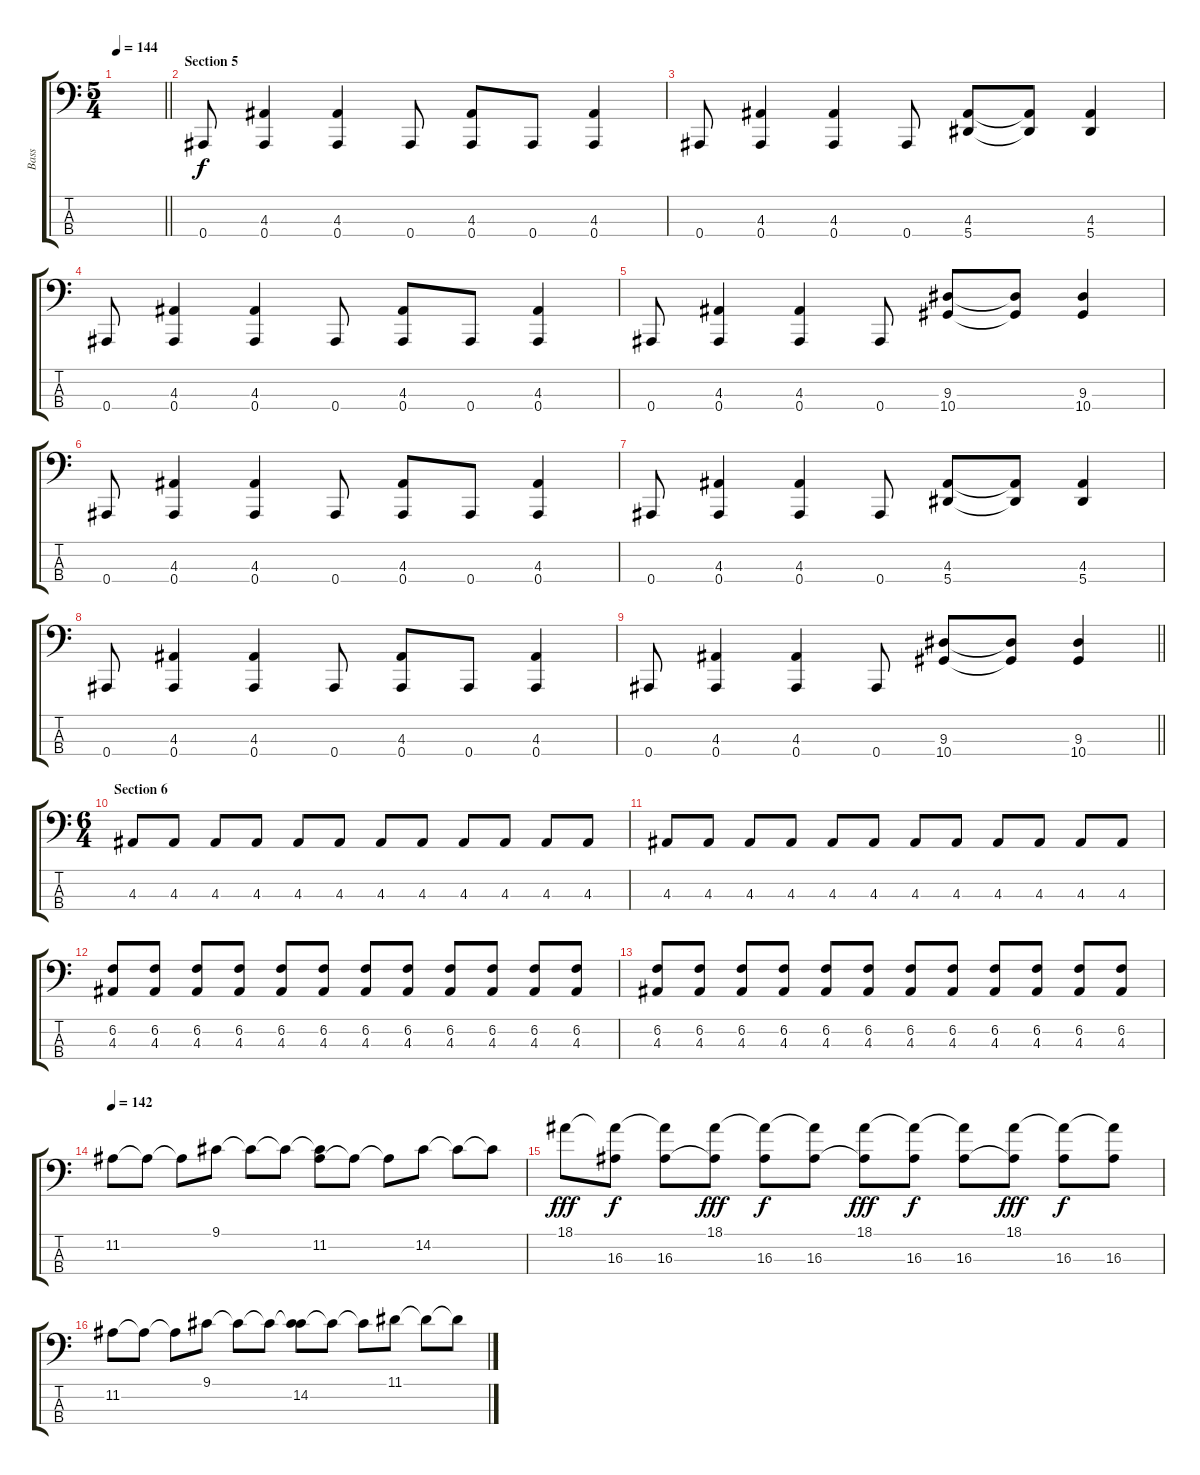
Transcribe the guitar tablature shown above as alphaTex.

\track ("Bass" "Bass") {instrument electricbassfinger}
\staff {score tabs}
\tuning (E2 B1 Gb1 Bb0) {hide}
\ts (5 4)
\tempo 144
\clef f4
\barLineRight lightlight
\ks c
|
\section ("" "Section 5")
0.4.8 (4.3 0.4).4 (4.3 0.4).4 0.4.8 (4.3 0.4).8 0.4.8 (4.3 0.4).4 |
0.4.8 (4.3 0.4).4 (4.3 0.4).4 0.4.8 (4.3 5.4).8 (4.3{t} 5.4{t}).8 (4.3 5.4).4 |
0.4.8 (4.3 0.4).4 (4.3 0.4).4 0.4.8 (4.3 0.4).8 0.4.8 (4.3 0.4).4 |
0.4.8 (4.3 0.4).4 (4.3 0.4).4 0.4.8 (9.3 10.4).8 (9.3{t} 10.4{t}).8 (9.3 10.4).4 |
0.4.8 (4.3 0.4).4 (4.3 0.4).4 0.4.8 (4.3 0.4).8 0.4.8 (4.3 0.4).4 |
0.4.8 (4.3 0.4).4 (4.3 0.4).4 0.4.8 (4.3 5.4).8 (4.3{t} 5.4{t}).8 (4.3 5.4).4 |
0.4.8 (4.3 0.4).4 (4.3 0.4).4 0.4.8 (4.3 0.4).8 0.4.8 (4.3 0.4).4 |
\barLineRight lightlight
0.4.8 (4.3 0.4).4 (4.3 0.4).4 0.4.8 (9.3 10.4).8 (9.3{t} 10.4{t}).8 (9.3 10.4).4 |
\ts (6 4)
\section ("" "Section 6")
4.3.8 4.3.8 4.3.8 4.3.8 4.3.8 4.3.8 4.3.8 4.3.8 4.3.8 4.3.8 4.3.8 4.3.8 |
4.3.8 4.3.8 4.3.8 4.3.8 4.3.8 4.3.8 4.3.8 4.3.8 4.3.8 4.3.8 4.3.8 4.3.8 |
(6.2 4.3).8 (6.2 4.3).8 (6.2 4.3).8 (6.2 4.3).8 (6.2 4.3).8 (6.2 4.3).8 (6.2 4.3).8 (6.2 4.3).8 (6.2 4.3).8 (6.2 4.3).8 (6.2 4.3).8 (6.2 4.3).8 |
(6.2 4.3).8 (6.2 4.3).8 (6.2 4.3).8 (6.2 4.3).8 (6.2 4.3).8 (6.2 4.3).8 (6.2 4.3).8 (6.2 4.3).8 (6.2 4.3).8 (6.2 4.3).8 (6.2 4.3).8 (6.2 4.3).8 |
\tempo 142
11.2.8{instrument electricbassfinger} 11.2{t}.8 11.2{t}.8 9.1.8 9.1{t}.8 9.1{t}.8 (9.1{t} 11.2).8 11.2{t}.8 11.2{t}.8 14.2.8 14.2{t}.8 14.2{t}.8 |
18.1.8{dy fff} (18.1{t} 16.3).8{dy f} (18.1{t} 16.3).8 (18.1 16.3{t}).8{dy fff} (18.1{t} 16.3).8{dy f} (18.1{t} 16.3).8 (18.1 16.3{t}).8{dy fff} (18.1{t} 16.3).8{dy f} (18.1{t} 16.3).8 (18.1 16.3{t}).8{dy fff} (18.1{t} 16.3).8{dy f} (18.1{t} 16.3).8 |
11.2.8 11.2{t}.8 11.2{t}.8 9.1.8 9.1{t}.8 9.1{t}.8 (9.1{t} 14.2).8 14.2{t}.8 14.2{t}.8 11.1.8 11.1{t}.8 11.1{t}.8
